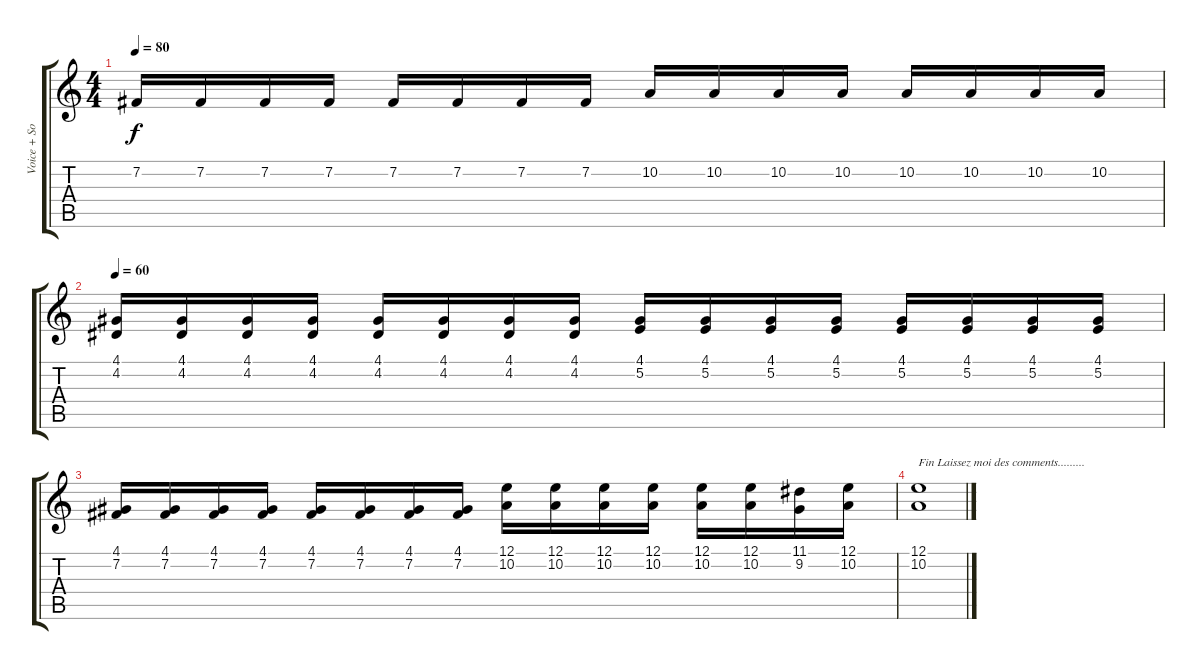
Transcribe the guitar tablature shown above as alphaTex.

\track ("Voice + Solo" "Voice + So") {instrument synthvoice}
\staff {score tabs}
\tuning (E4 B3 G3 D3 A2 E2) {hide}
\ts (4 4)
\tempo 80
\clef g2
\ks c
7.2.16{dy f} 7.2.16 7.2.16 7.2.16 7.2.16 7.2.16 7.2.16 7.2.16 10.2.16 10.2.16 10.2.16 10.2.16 10.2.16 10.2.16 10.2.16 10.2.16 |
\tempo 60
(4.1 4.2).16{instrument overdrivenguitar} (4.1 4.2).16 (4.1 4.2).16 (4.1 4.2).16 (4.1 4.2).16 (4.1 4.2).16 (4.1 4.2).16 (4.1 4.2).16 (4.1 5.2).16 (4.1 5.2).16 (4.1 5.2).16 (4.1 5.2).16 (4.1 5.2).16 (4.1 5.2).16 (4.1 5.2).16 (4.1 5.2).16 |
(4.1 7.2).16 (4.1 7.2).16 (4.1 7.2).16 (4.1 7.2).16 (4.1 7.2).16 (4.1 7.2).16 (4.1 7.2).16 (4.1 7.2).16 (12.1 10.2).16 (12.1 10.2).16 (12.1 10.2).16 (12.1 10.2).16 (12.1 10.2).16 (12.1 10.2).16 (11.1 9.2).16 (12.1 10.2).16 |
(12.1 10.2).1{txt "Fin Laissez moi des comments........."}
